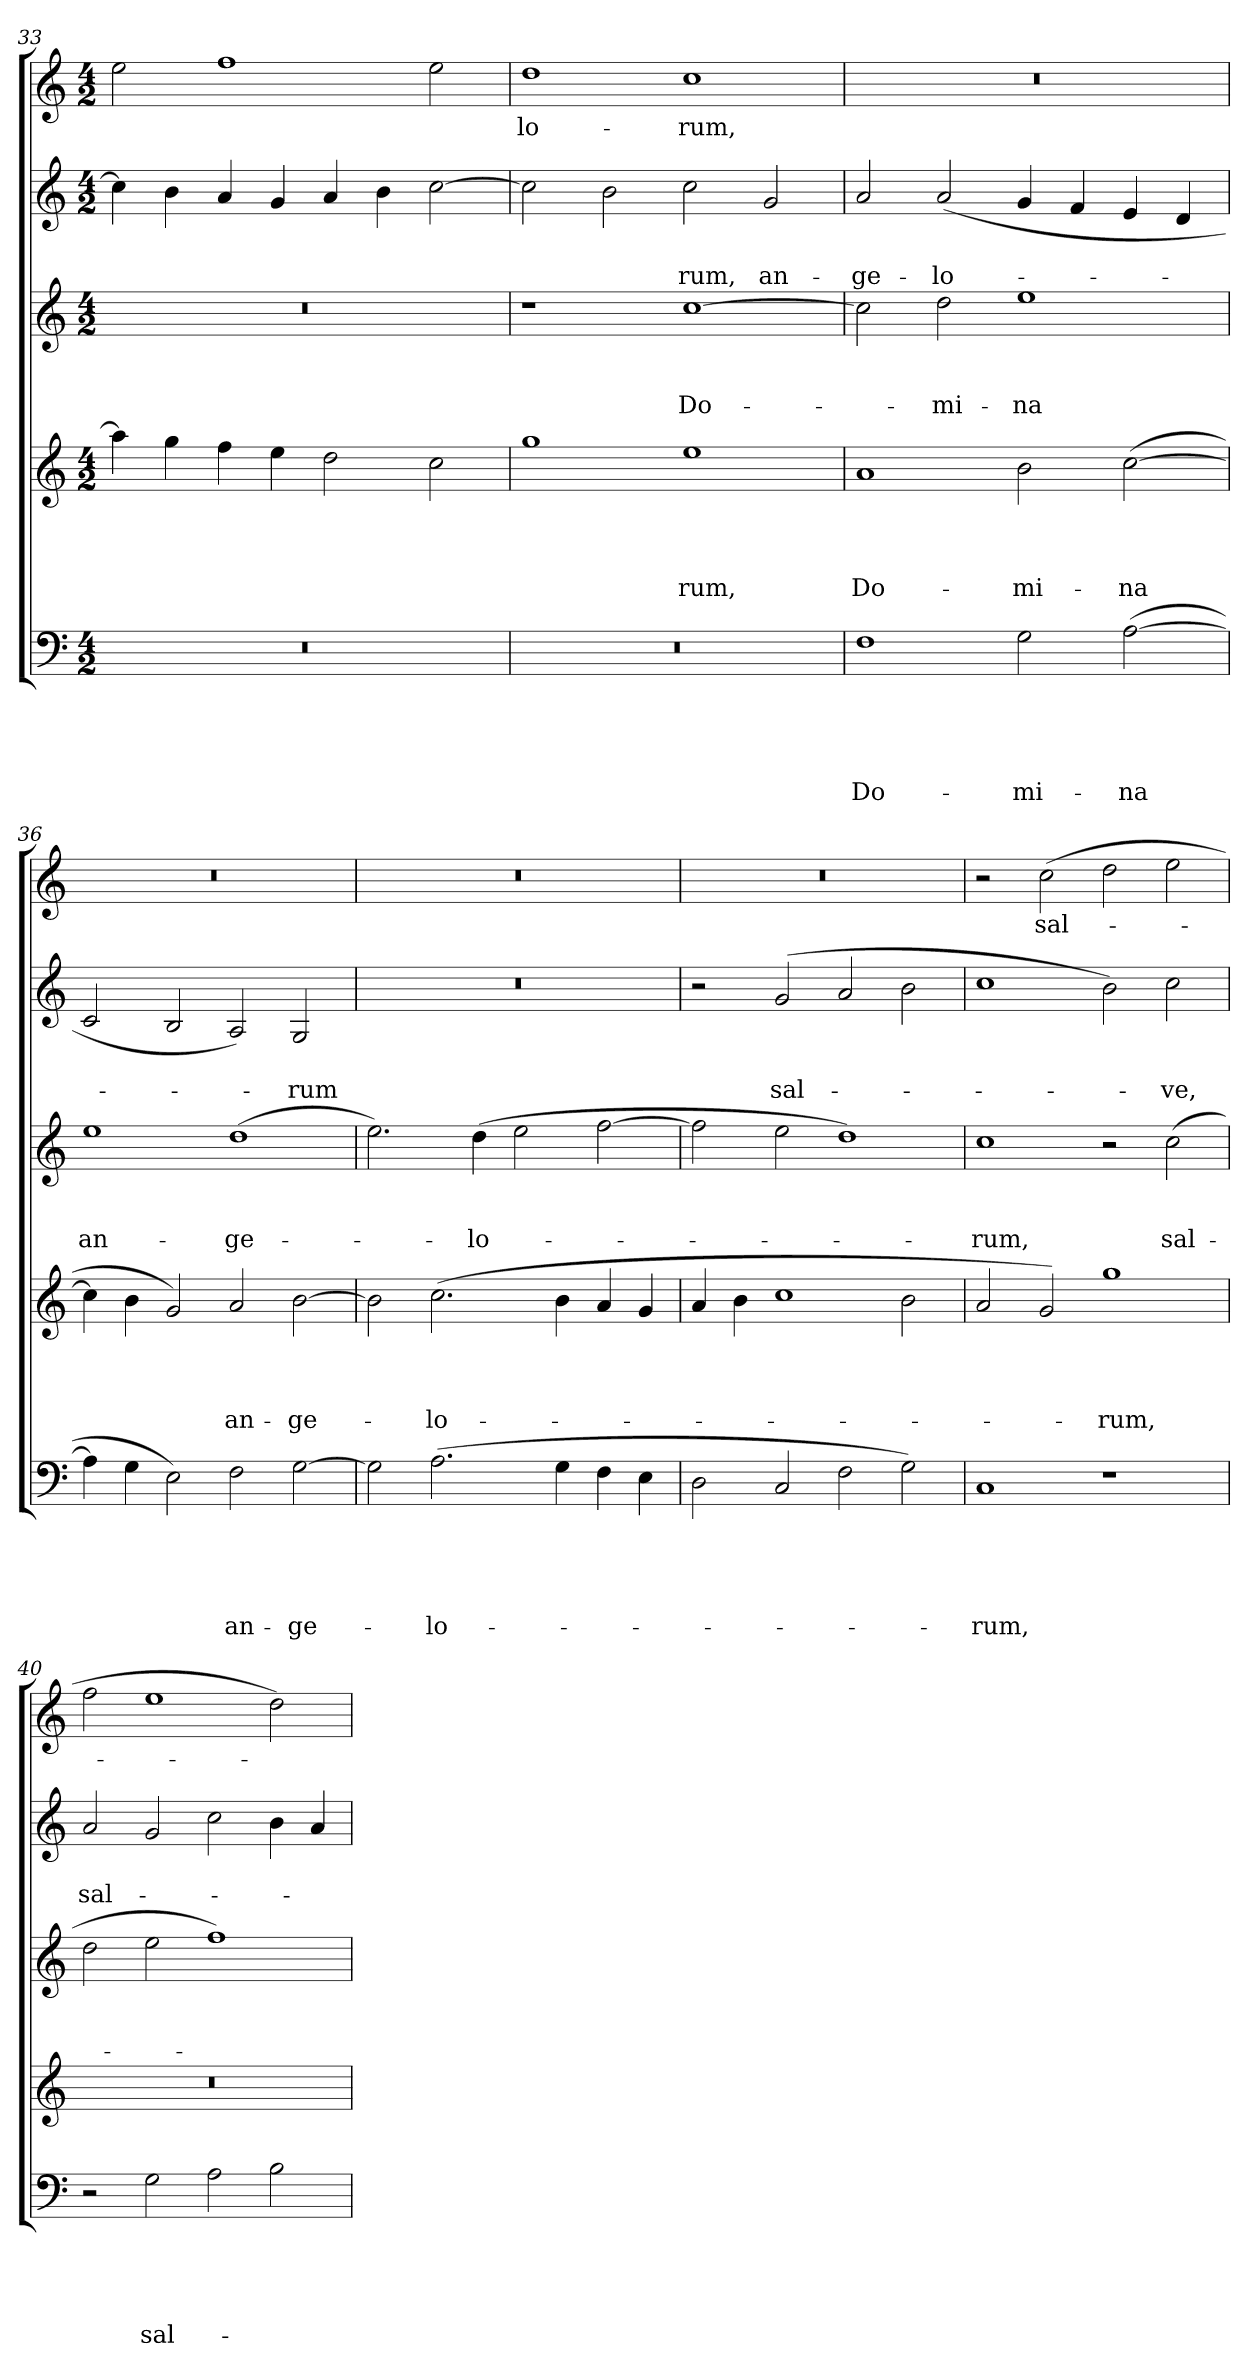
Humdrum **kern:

**kern	**text	**text	**text	**text	**text	**kern	**text	**text	**text	**text	**kern	**text	**text	**text	**kern	**text	**text	**kern	**text
*part5	*part5	*part5	*part5	*part5	*part5	*part4	*part4	*part4	*part4	*part4	*part3	*part3	*part3	*part3	*part2	*part2	*part2	*part1	*part1
*staff5	*staff5	*staff5	*staff5	*staff5	*staff5	*staff4	*staff4	*staff4	*staff4	*staff4	*staff3	*staff3	*staff3	*staff3	*staff2	*staff2	*staff2	*staff1	*staff1
*clefF4	*	*	*	*	*	*clefG2	*	*	*	*	*clefG2	*	*	*	*clefG2	*	*	*clefG2	*
*	*	*	*	*	*	*ITrd7c12	*	*	*	*	*ITrd7c12	*	*	*	*	*	*	*	*
*k[]	*	*	*	*	*	*k[]	*	*	*	*	*k[]	*	*	*	*k[]	*	*	*k[]	*
*C:	*	*	*	*	*	*C:	*	*	*	*	*C:	*	*	*	*C:	*	*	*C:	*
*M4/2	*	*	*	*	*	*M4/2	*	*	*	*	*M4/2	*	*	*	*M4/2	*	*	*M4/2	*
=33	=33	=33	=33	=33	=33	=33	=33	=33	=33	=33	=33	=33	=33	=33	=33	=33	=33	=33	=33
!LO:N:vis=1	!	!	!	!	!	!	!	!	!	!	!LO:N:vis=1	!	!	!	!	!	!	!	!
0r	.	.	.	.	.	4a\]	.	.	.	.	0r	.	.	.	4cc\]	.	.	2ee\	.
.	.	.	.	.	.	4g\	.	.	.	.	.	.	.	.	4b\	.	.	.	.
.	.	.	.	.	.	4f\	.	.	.	.	.	.	.	.	4a/	.	.	1ff	.
.	.	.	.	.	.	4e\	.	.	.	.	.	.	.	.	4g/	.	.	.	.
.	.	.	.	.	.	2d\	.	.	.	.	.	.	.	.	4a/	.	.	.	.
.	.	.	.	.	.	.	.	.	.	.	.	.	.	.	4b\	.	.	.	.
.	.	.	.	.	.	2c\	.	.	.	.	.	.	.	.	[>2cc\	.	.	2ee\	.
=34	=34	=34	=34	=34	=34	=34	=34	=34	=34	=34	=34	=34	=34	=34	=34	=34	=34	=34	=34
!LO:N:vis=1	!	!	!	!	!	!	!	!	!	!	!	!	!	!	!	!	!	!	!LO:LY:b
0r	.	.	.	.	.	1g	.	.	.	.	1rdd	.	.	.	2cc\]	.	.	1dd	-lo-
.	.	.	.	.	.	.	.	.	.	.	.	.	.	.	2b\	.	.	.	.
!	!	!	!	!	!	!	!	!	!	!LO:LY:b	!	!	!	!LO:LY:b	!	!	!LO:LY:b	!	!LO:LY:b
.	.	.	.	.	.	1e	.	.	.	-rum,	[>1c	.	.	Do-	2cc\	.	-rum,	1cc	-rum,
!	!	!	!	!	!	!	!	!	!	!	!	!	!	!	!	!	!LO:LY:b	!	!
.	.	.	.	.	.	.	.	.	.	.	.	.	.	.	2g/	.	an-	.	.
=35	=35	=35	=35	=35	=35	=35	=35	=35	=35	=35	=35	=35	=35	=35	=35	=35	=35	=35	=35
!	!	!	!	!	!LO:LY:b	!	!	!	!	!LO:LY:b	!	!	!	!	!	!	!LO:LY:b	!LO:N:vis=1	!
1F	.	.	.	.	Do-	1A	.	.	.	Do-	2c\]	.	.	.	2a/	.	-ge-	0r	.
!	!	!	!	!	!	!	!	!	!	!	!	!	!	!LO:LY:b	!	!	!LO:LY:b	!	!
.	.	.	.	.	.	.	.	.	.	.	2d\	.	.	-mi-	(<2a/	.	-lo-	.	.
!	!	!	!	!	!LO:LY:b	!	!	!	!	!LO:LY:b	!	!	!	!LO:LY:b	!	!	!	!	!
2G\	.	.	.	.	-mi-	2B\	.	.	.	-mi-	1e	.	.	-na	4g/	.	.	.	.
.	.	.	.	.	.	.	.	.	.	.	.	.	.	.	4f/	.	.	.	.
!	!	!	!	!	!LO:LY:b	!	!	!	!	!LO:LY:b	!	!	!	!	!	!	!	!	!
(>[<2A\	.	.	.	.	-na	(>[>2c\	.	.	.	-na	.	.	.	.	4e/	.	.	.	.
.	.	.	.	.	.	.	.	.	.	.	.	.	.	.	4d/	.	.	.	.
=36	=36	=36	=36	=36	=36	=36	=36	=36	=36	=36	=36	=36	=36	=36	=36	=36	=36	=36	=36
!	!	!	!	!	!	!	!	!	!	!	!	!	!	!LO:LY:b	!	!	!	!LO:N:vis=1	!
4A\]	.	.	.	.	.	4c\]	.	.	.	.	1e	.	.	an-	2c/	.	.	0r	.
4G\	.	.	.	.	.	4B\	.	.	.	.	.	.	.	.	.	.	.	.	.
2E\)	.	.	.	.	.	2G/)	.	.	.	.	.	.	.	.	2B/	.	.	.	.
!	!	!	!	!	!LO:LY:b	!	!	!	!	!LO:LY:b	!	!	!	!LO:LY:b	!	!	!	!	!
2F\	.	.	.	.	an-	2A/	.	.	.	an-	(>1d	.	.	-ge-	2A/)	.	.	.	.
!	!	!	!	!	!LO:LY:b	!	!	!	!	!LO:LY:b	!	!	!	!	!	!	!LO:LY:b	!	!
[>2G\	.	.	.	.	-ge-	[>2B\	.	.	.	-ge-	.	.	.	.	2G/	.	-rum	.	.
=37	=37	=37	=37	=37	=37	=37	=37	=37	=37	=37	=37	=37	=37	=37	=37	=37	=37	=37	=37
!	!	!	!	!	!	!	!	!	!	!	!	!	!	!	!LO:N:vis=1	!	!	!LO:N:vis=1	!
2G\]	.	.	.	.	.	2B\]	.	.	.	.	2.e\)	.	.	.	0r	.	.	0r	.
!	!	!	!	!	!LO:LY:b	!	!	!	!	!LO:LY:b	!	!	!	!	!	!	!	!	!
(>2.A\	.	.	.	.	-lo-	(>2.c\	.	.	.	-lo-	.	.	.	.	.	.	.	.	.
!	!	!	!	!	!	!	!	!	!	!	!	!	!	!LO:LY:b	!	!	!	!	!
.	.	.	.	.	.	.	.	.	.	.	(>4d\	.	.	-lo-	.	.	.	.	.
.	.	.	.	.	.	.	.	.	.	.	2e\	.	.	.	.	.	.	.	.
4G\	.	.	.	.	.	4B\	.	.	.	.	.	.	.	.	.	.	.	.	.
4F\	.	.	.	.	.	4A/	.	.	.	.	[>2f\	.	.	.	.	.	.	.	.
4E\	.	.	.	.	.	4G/	.	.	.	.	.	.	.	.	.	.	.	.	.
!!LO:PB:g=z
=38	=38	=38	=38	=38	=38	=38	=38	=38	=38	=38	=38	=38	=38	=38	=38	=38	=38	=38	=38
!	!	!	!	!	!	!	!	!	!	!	!	!	!	!	!	!	!	!LO:N:vis=1	!
2D\	.	.	.	.	.	4A/	.	.	.	.	2f\]	.	.	.	2r	.	.	0r	.
.	.	.	.	.	.	4B\	.	.	.	.	.	.	.	.	.	.	.	.	.
!	!	!	!	!	!	!	!	!	!	!	!	!	!	!	!	!	!LO:LY:b	!	!
2C/	.	.	.	.	.	1c	.	.	.	.	2e\	.	.	.	(>2g/	.	sal-	.	.
2F\	.	.	.	.	.	.	.	.	.	.	1d)	.	.	.	2a/	.	.	.	.
2G\)	.	.	.	.	.	2B\	.	.	.	.	.	.	.	.	2b\	.	.	.	.
=39	=39	=39	=39	=39	=39	=39	=39	=39	=39	=39	=39	=39	=39	=39	=39	=39	=39	=39	=39
!	!	!	!	!	!LO:LY:b	!	!	!	!	!	!	!	!	!LO:LY:b	!	!	!	!	!
1C	.	.	.	.	-rum,	2A/	.	.	.	.	1c	.	.	-rum,	1cc	.	.	2r	.
!	!	!	!	!	!	!	!	!	!	!	!	!	!	!	!	!	!	!	!LO:LY:b
.	.	.	.	.	.	2G/)	.	.	.	.	.	.	.	.	.	.	.	(>2cc\	sal-
!	!	!	!	!	!	!	!	!	!	!LO:LY:b	!	!	!	!	!	!	!	!	!
1rF	.	.	.	.	.	1g	.	.	.	-rum,	2r	.	.	.	2b\)	.	.	2dd\	.
!	!	!	!	!	!	!	!	!	!	!	!	!	!	!LO:LY:b	!	!	!LO:LY:b	!	!
.	.	.	.	.	.	.	.	.	.	.	(>2c\	.	.	sal-	2cc\	.	-ve,	2ee\	.
=40	=40	=40	=40	=40	=40	=40	=40	=40	=40	=40	=40	=40	=40	=40	=40	=40	=40	=40	=40
!	!	!	!	!	!	!LO:N:vis=1	!	!	!	!	!	!	!	!	!	!	!LO:LY:b	!	!
2r	.	.	.	.	.	0r	.	.	.	.	2d\	.	.	.	2a/	.	sal-	2ff\	.
!	!	!	!	!	!LO:LY:b	!	!	!	!	!	!	!	!	!	!	!	!	!	!
2G\	.	.	.	.	sal-	.	.	.	.	.	2e\	.	.	.	2g/	.	.	1ee	.
2A\	.	.	.	.	.	.	.	.	.	.	1f)	.	.	.	2cc\	.	.	.	.
2B\	.	.	.	.	.	.	.	.	.	.	.	.	.	.	4b\	.	.	2dd\)	.
.	.	.	.	.	.	.	.	.	.	.	.	.	.	.	4a/	.	.	.	.
=	=	=	=	=	=	=	=	=	=	=	=	=	=	=	=	=	=	=	=
*-	*-	*-	*-	*-	*-	*-	*-	*-	*-	*-	*-	*-	*-	*-	*-	*-	*-	*-	*-
